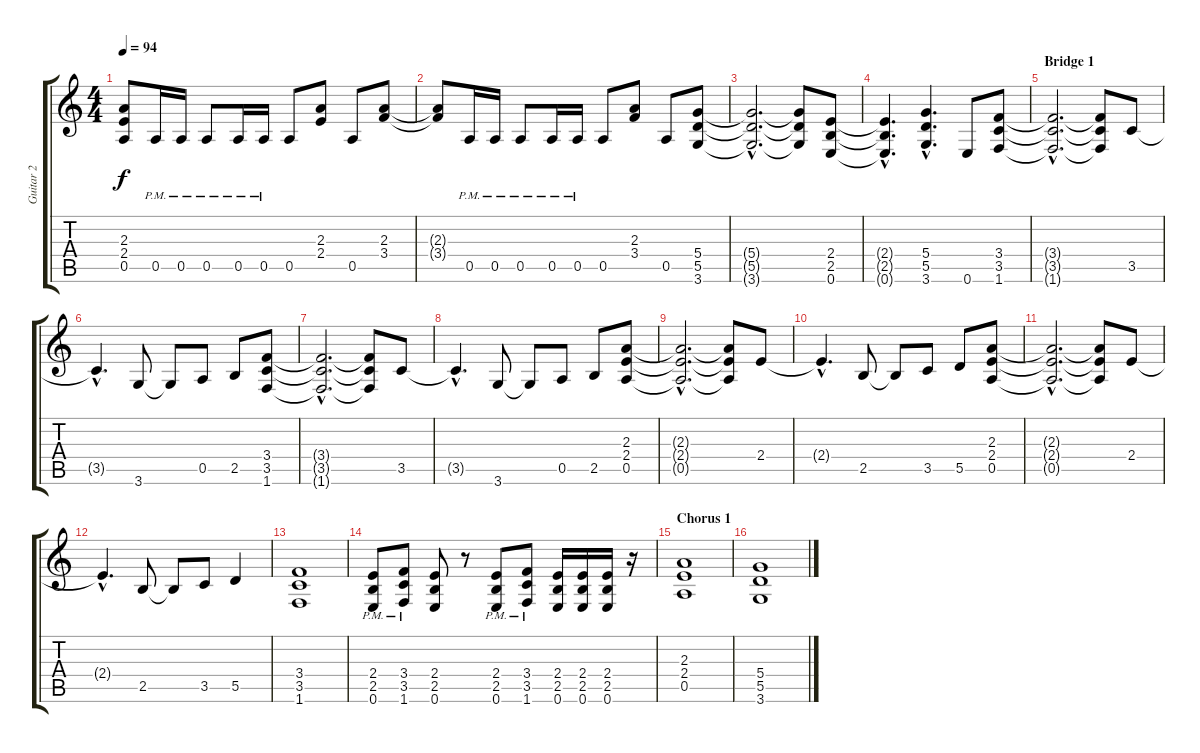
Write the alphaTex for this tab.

\track ("Guitar 2" "Guitar 2") {instrument distortionguitar}
\staff {score tabs}
\tuning (E4 B3 G3 D3 A2 E2) {hide}
\ts (4 4)
\tempo 94
\clef g2
\ks c
(2.3{t} 2.4{t} 0.5{t}).8{dy f} 0.5{pm}.16 0.5{pm}.16 0.5{pm}.8 0.5{pm}.16 0.5{pm}.16 0.5.8 (2.3 2.4).8 0.5.8 (2.3 3.4).8 |
(2.3{t} 3.4{t}).8 0.5{pm}.16 0.5{pm}.16 0.5{pm}.8 0.5{pm}.16 0.5{pm}.16 0.5.8 (2.3 3.4).8 0.5.8 (5.4 5.5 3.6).8 |
(5.4{hac t} 5.5{hac t} 3.6{hac t}).2{d} (5.4{t} 5.5{t} 3.6{t}).8 (2.4 2.5 0.6).8 |
(2.4{hac t} 2.5{hac t} 0.6{hac t}).4{d} (5.4{hac} 5.5{hac} 3.6{hac}).4{d} 0.6.8 (3.4 3.5 1.6).8 |
\section ("" "Bridge 1")
(3.4{hac t} 3.5{hac t} 1.6{hac t}).2{d} (3.4{t} 3.5{t} 1.6{t}).8 3.5.8 |
3.5{hac t}.4{d} 3.6.8 3.6{t}.8 0.5.8 2.5.8 (3.4 3.5 1.6).8 |
(3.4{hac t} 3.5{hac t} 1.6{hac t}).2{d} (3.4{t} 3.5{t} 1.6{t}).8 3.5.8 |
3.5{hac t}.4{d} 3.6.8 3.6{t}.8 0.5.8 2.5.8 (2.3 2.4 0.5).8 |
(2.3{hac t} 2.4{hac t} 0.5{hac t}).2{d} (2.3{t} 2.4{t} 0.5{t}).8 2.4.8 |
2.4{hac t}.4{d} 2.5.8 2.5{t}.8 3.5.8 5.5.8 (2.3 2.4 0.5).8 |
(2.3{hac t} 2.4{hac t} 0.5{hac t}).2{d} (2.3{t} 2.4{t} 0.5{t}).8 2.4.8 |
2.4{hac t}.4{d} 2.5.8 2.5{t}.8 3.5.8 5.5.4 |
(3.4 3.5 1.6).1 |
(2.4{pm} 2.5{pm} 0.6{pm}).8 (3.4{pm} 3.5{pm} 1.6{pm}).8 (2.4 2.5 0.6).8 r.8 (2.4{pm} 2.5{pm} 0.6{pm}).8 (3.4{pm} 3.5{pm} 1.6{pm}).8 (2.4 2.5 0.6).16 (2.4 2.5 0.6).16 (2.4 2.5 0.6).16 r.16 |
\section ("" "Chorus 1")
(2.3 2.4 0.5).1 |
(5.4 5.5 3.6).1
